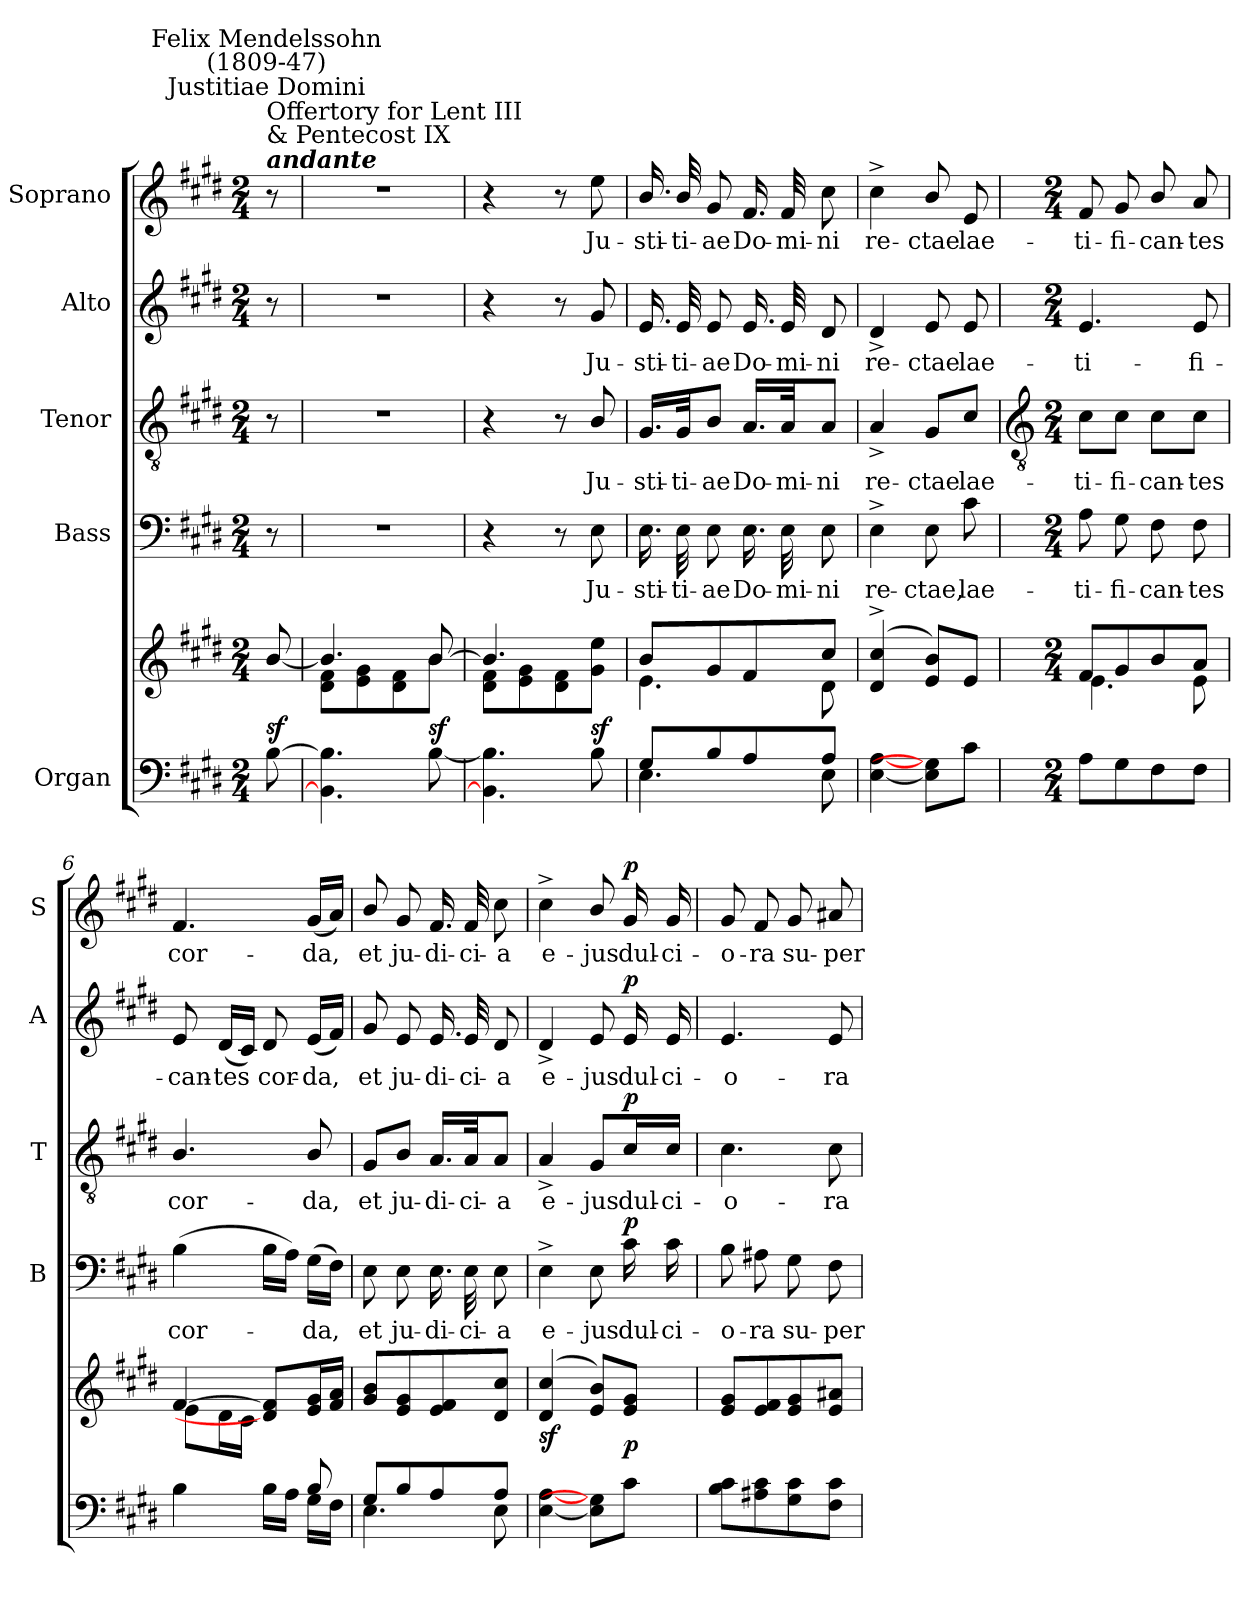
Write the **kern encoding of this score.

**kern	**kern	**dynam	**kern	**text	**dynam	**kern	**text	**dynam	**kern	**text	**dynam	**kern	**text	**dynam
*part5	*part5	*part5	*part4	*part4	*part4	*part3	*part3	*part3	*part2	*part2	*part2	*part1	*part1	*part1
*staff6	*staff5	*staff5/6	*staff4	*staff4	*staff4	*staff3	*staff3	*staff3	*staff2	*staff2	*staff2	*staff1	*staff1	*staff1
*I"Organ	*	*	*I"Bass	*	*	*I"Tenor	*	*	*I"Alto	*	*	*I"Soprano	*	*
*	*	*	*I'B	*	*	*I'T	*	*	*I'A	*	*	*I'S	*	*
*clefF4	*clefG2	*	*clefF4	*	*	*clefGv2	*	*	*clefG2	*	*	*clefG2	*	*
*k[f#c#g#d#]	*k[f#c#g#d#]	*	*k[f#c#g#d#]	*	*	*k[f#c#g#d#]	*	*	*k[f#c#g#d#]	*	*	*k[f#c#g#d#]	*	*
*E:	*E:	*	*E:	*	*	*E:	*	*	*E:	*	*	*E:	*	*
*M2/4	*M2/4	*	*M2/4	*	*	*M2/4	*	*	*M2/4	*	*	*M2/4	*	*
=	=	=	=	=	=	=	=	=	=	=	=	=	=	=
*^	*^	*	*	*	*	*	*	*	*	*	*	*	*	*
!	!	!	!	!	!	!	!	!	!	!	!	!	!	!LO:TX:a:Bi:t=andante	!	!
!	!	!	!	!	!	!	!	!	!	!	!	!	!	!LO:TX:a:t=Offertory for Lent III\n& Pentecost IX	!	!
!	!	!	!	!	!	!	!	!	!	!	!	!	!	!LO:TX:a:cj:t=Justitiae Domini	!	!
!	!	!	!	!	!	!	!	!	!	!	!	!	!	!LO:TX:a:cj:t=Felix Mendelssohn\n(1809-47)	!	!
!	!	!	!	!LO:DY:a=2	!	!	!	!	!	!	!	!	!	!	!	!
8ryy	[8B\	[8b/	8ryy	sf	8r	.	.	8r	.	.	8r	.	.	8r	.	.
=1	=1	=1	=1	=1	=1	=1	=1	=1	=1	=1	=1	=1	=1	=1	=1	=1
!LO:N:vis=1	!	!	!	!	!LO:N:vis=1	!	!	!LO:N:vis=1	!	!	!LO:N:vis=1	!	!	!LO:N:vis=1	!	!
2ryy	4.BB\] 4.B\]	4.b/]	8d#\ 8f#\L	.	2r	.	.	2r	.	.	2r	.	.	2r	.	.
.	.	.	8e\ 8g#\	.	.	.	.	.	.	.	.	.	.	.	.	.
.	.	.	8d#\ 8f#\	.	.	.	.	.	.	.	.	.	.	.	.	.
!	!	!	!	!LO:DY:a=2	!	!	!	!	!	!	!	!	!	!	!	!
.	[8B\	[8b/	8b\J	sf	.	.	.	.	.	.	.	.	.	.	.	.
=2	=2	=2	=2	=2	=2	=2	=2	=2	=2	=2	=2	=2	=2	=2	=2	=2
!LO:N:vis=1	!	!	!	!	!	!	!	!	!	!	!	!	!	!	!	!
2ryy	4.BB\] 4.B\]	4.b/]	8d#\ 8f#\L	.	4r	.	.	4r	.	.	4r	.	.	4r	.	.
.	.	.	8e\ 8g#\	.	.	.	.	.	.	.	.	.	.	.	.	.
.	.	.	8d#\ 8f#\	.	8r	.	.	8r	.	.	8r	.	.	8r	.	.
!	!	!	!	!LO:DY:a=2	!	!LO:LY:b	!	!	!LO:LY:b	!	!	!LO:LY:b	!	!	!LO:LY:b	!
.	8B\	8ryy	8g#\ 8ee\J	sf	8E	Ju-	.	8B/	Ju-	.	8g#	Ju-	.	8ee	Ju-	.
=3	=3	=3	=3	=3	=3	=3	=3	=3	=3	=3	=3	=3	=3	=3	=3	=3
!	!	!	!	!	!	!LO:LY:b	!	!	!LO:LY:b	!	!	!LO:LY:b	!	!	!LO:LY:b	!
8G#/L	4.E\	8b/L	4.e\	.	16.E	-sti-	.	16.G#/LL	-sti-	.	16.e	-sti-	.	16.b/	-sti-	.
!	!	!	!	!	!	!LO:LY:b	!	!	!LO:LY:b	!	!	!LO:LY:b	!	!	!LO:LY:b	!
.	.	.	.	.	32E	-ti-	.	32G#/Jk	-ti-	.	32e	-ti-	.	32b/	-ti-	.
!	!	!	!	!	!	!LO:LY:b	!	!	!LO:LY:b	!	!	!LO:LY:b	!	!	!LO:LY:b	!
8B/	.	8g#/	.	.	8E	-ae	.	8B/J	-ae	.	8e	-ae	.	8g#	-ae	.
!	!	!	!	!	!	!LO:LY:b	!	!	!LO:LY:b	!	!	!LO:LY:b	!	!	!LO:LY:b	!
8A/	.	8f#/	.	.	16.E	Do-	.	16.A/LL	Do-	.	16.e	Do-	.	16.f#	Do-	.
!	!	!	!	!	!	!LO:LY:b	!	!	!LO:LY:b	!	!	!LO:LY:b	!	!	!LO:LY:b	!
.	.	.	.	.	32E	-mi-	.	32A/Jk	-mi-	.	32e	-mi-	.	32f#	-mi-	.
!	!	!	!	!	!	!LO:LY:b	!	!	!LO:LY:b	!	!	!LO:LY:b	!	!	!LO:LY:b	!
8A/J	8E\	8cc#/J	8d#\	.	8E	-ni	.	8A/J	-ni	.	8d#	-ni	.	8cc#	-ni	.
=4	=4	=4	=4	=4	=4	=4	=4	=4	=4	=4	=4	=4	=4	=4	=4	=4
!LO:N:vis=1	!	!	!LO:N:vis=1	!	!	!LO:LY:b	!	!	!LO:LY:b	!	!	!LO:LY:b	!	!	!LO:LY:b	!
2ryy	[4E\ [4A\	(>4d#/^ 4cc#/^	2ryy	.	4E^	re-	.	4A^	re-	.	4d#^	re-	.	4cc#^	re-	.
!	!	!	!	!	!	!LO:LY:b	!	!	!LO:LY:b	!	!	!LO:LY:b	!	!	!LO:LY:b	!
.	8E\] 8G#\]L	8e/ 8b/L)	.	.	8E	-ctae,	.	8G#/L	-ctae	.	8e	-ctae	.	8b/	-ctae	.
!	!	!	!	!	!	!LO:LY:b	!	!	!LO:LY:b	!	!	!LO:LY:b	!	!	!LO:LY:b	!
.	8c#\J	8e/J	.	.	8c#	lae-	.	8c#/J	lae-	.	8e	lae-	.	8e	lae-	.
!!LO:LB:g=z
=5	=5	=5	=5	=5	=5	=5	=5	=5	=5	=5	=5	=5	=5	=5	=5	=5
*	*	*	*	*	*	*	*	*clefGv2	*	*	*	*	*	*	*	*
*M2/4	*	*M2/4	*	*	*M2/4	*	*	*M2/4	*	*	*M2/4	*	*	*M2/4	*	*
!LO:N:vis=1	!	!	!	!	!	!LO:LY:b	!	!	!LO:LY:b	!	!	!LO:LY:b	!	!	!LO:LY:b	!
2ryy	8A\L	8f#/L	4.e\	.	8A	-ti-	.	8c#\L	-ti-	.	4.e	-ti-	.	8f#	-ti-	.
!	!	!	!	!	!	!LO:LY:b	!	!	!LO:LY:b	!	!	!	!	!	!LO:LY:b	!
.	8G#\	8g#/	.	.	8G#	-fi-	.	8c#\J	-fi-	.	.	.	.	8g#	-fi-	.
!	!	!	!	!	!	!LO:LY:b	!	!	!LO:LY:b	!	!	!	!	!	!LO:LY:b	!
.	8F#\	8b/	.	.	8F#	-can-	.	8c#\L	-can-	.	.	.	.	8b/	-can-	.
!	!	!	!	!	!	!LO:LY:b	!	!	!LO:LY:b	!	!	!LO:LY:b	!	!	!LO:LY:b	!
.	8F#\J	8a/J	8e\	.	8F#	-tes	.	8c#\J	-tes	.	8e	-fi-	.	8a	-tes	.
=6	=6	=6	=6	=6	=6	=6	=6	=6	=6	=6	=6	=6	=6	=6	=6	=6
!	!	!	!	!	!	!LO:LY:b	!	!	!LO:LY:b	!	!	!LO:LY:b	!	!	!LO:LY:b	!
4.ryy	4B\	[4f#/	8e\L	.	(>4B	cor-	.	4.B/	cor-	.	8e	-can-	.	4.f#	cor-	.
!	!	!	!	!	!	!	!	!	!	!	!	!LO:LY:b	!	!	!	!
.	.	.	16d#\L	.	.	.	.	.	.	.	(<16d#LL	-tes	.	.	.	.
.	.	.	16c#\JJ	.	.	.	.	.	.	.	16c#JJ)	.	.	.	.	.
!	!	!	!	!	!	!	!	!	!	!	!	!LO:LY:b	!	!	!	!
.	16B\LL	8d#/] 8f#/]L	4ryy	.	16BLL	.	.	.	.	.	8d#	cor-	.	.	.	.
.	16A\JJ	.	.	.	16AJJ)	.	.	.	.	.	.	.	.	.	.	.
!	!	!	!	!	!	!LO:LY:b	!	!	!LO:LY:b	!	!	!LO:LY:b	!	!	!LO:LY:b	!
8B/	16G#\LL	16e/ 16g#/L	.	.	(>16G#LL	da,	.	8B/	-da,	.	(<16eLL	-da,	.	(<16g#LL	-da,	.
.	16F#\JJ	16f#/ 16a/JJ	.	.	16F#JJ)	.	.	.	.	.	16f#JJ)	.	.	16aJJ)	.	.
=7	=7	=7	=7	=7	=7	=7	=7	=7	=7	=7	=7	=7	=7	=7	=7	=7
!	!	!	!LO:N:vis=1	!	!	!LO:LY:b	!	!	!LO:LY:b	!	!	!LO:LY:b	!	!	!LO:LY:b	!
8G#/L	4.E\	8g#/ 8b/L	2ryy	.	8E	et	.	8G#/L	et	.	8g#	et	.	8b/	et	.
!	!	!	!	!	!	!LO:LY:b	!	!	!LO:LY:b	!	!	!LO:LY:b	!	!	!LO:LY:b	!
8B/	.	8e/ 8g#/	.	.	8E	ju-	.	8B/J	ju-	.	8e	ju-	.	8g#	ju-	.
!	!	!	!	!	!	!LO:LY:b	!	!	!LO:LY:b	!	!	!LO:LY:b	!	!	!LO:LY:b	!
8A/	.	8e/ 8f#/	.	.	16.E	-di-	.	16.A/LL	-di-	.	16.e	-di-	.	16.f#	-di-	.
!	!	!	!	!	!	!LO:LY:b	!	!	!LO:LY:b	!	!	!LO:LY:b	!	!	!LO:LY:b	!
.	.	.	.	.	32E	-ci-	.	32A/Jk	-ci-	.	32e	-ci-	.	32f#	-ci-	.
!	!	!	!	!	!	!LO:LY:b	!	!	!LO:LY:b	!	!	!LO:LY:b	!	!	!LO:LY:b	!
8A/J	8E\	8d#/ 8cc#/J	.	.	8E	-a	.	8A/J	-a	.	8d#	-a	.	8cc#	-a	.
=8	=8	=8	=8	=8	=8	=8	=8	=8	=8	=8	=8	=8	=8	=8	=8	=8
!LO:N:vis=1	!	!	!LO:N:vis=1	!LO:DY:b	!	!LO:LY:b	!	!	!LO:LY:b	!	!	!LO:LY:b	!	!	!LO:LY:b	!
2ryy	[4E\ [4A\	(>4d#/ 4cc#/	2ryy	sf	4E^	e-	.	4A^	e-	.	4d#^	e-	.	4cc#^	e-	.
!	!	!	!	!	!	!LO:LY:b	!	!	!LO:LY:b	!	!	!LO:LY:b	!	!	!LO:LY:b	!
.	8E\] 8G#\]L	8e/ 8b/L)	.	.	8E	-jus	.	8G#/L	-jus	.	8e	-jus	.	8b/	-jus	.
!	!	!	!	!LO:DY:b	!	!LO:LY:b	!LO:DY:b	!	!LO:LY:b	!LO:DY:b	!	!LO:LY:b	!LO:DY:b	!	!LO:LY:b	!LO:DY:b
.	8c#\J	8e/ 8g#/J	.	p	16c#	dul-	p	16c#/L	dul-	p	16e	dul-	p	16g#	dul-	p
!	!	!	!	!	!	!LO:LY:b	!	!	!LO:LY:b	!	!	!LO:LY:b	!	!	!LO:LY:b	!
.	.	.	.	.	16c#	-ci-	.	16c#/JJ	-ci-	.	16e	-ci-	.	16g#	-ci-	.
=9	=9	=9	=9	=9	=9	=9	=9	=9	=9	=9	=9	=9	=9	=9	=9	=9
!LO:N:vis=1	!	!	!LO:N:vis=1	!	!	!LO:LY:b	!	!	!LO:LY:b	!	!	!LO:LY:b	!	!	!LO:LY:b	!
2ryy	8B\ 8c#\L	8e/ 8g#/L	2ryy	.	8B	-o-	.	4.c#	-o-	.	4.e	-o-	.	8g#	-o-	.
!	!	!	!	!	!	!LO:LY:b	!	!	!	!	!	!	!	!	!LO:LY:b	!
.	8A#X\ 8c#\	8e/ 8f#/	.	.	8A#X	-ra	.	.	.	.	.	.	.	8f#	-ra	.
!	!	!	!	!	!	!LO:LY:b	!	!	!	!	!	!	!	!	!LO:LY:b	!
.	8G#\ 8c#\	8e/ 8g#/	.	.	8G#	su-	.	.	.	.	.	.	.	8g#	su-	.
!	!	!	!	!	!	!LO:LY:b	!	!	!LO:LY:b	!	!	!LO:LY:b	!	!	!LO:LY:b	!
.	8F#\ 8c#\J	8e/ 8a#X/J	.	.	8F#	-per	.	8c#	-ra	.	8e	-ra	.	8a#X	-per	.
*v	*v	*	*	*	*	*	*	*	*	*	*	*	*	*	*	*
*	*v	*v	*	*	*	*	*	*	*	*	*	*	*	*	*
=	=	=	=	=	=	=	=	=	=	=	=	=	=	=
*-	*-	*-	*-	*-	*-	*-	*-	*-	*-	*-	*-	*-	*-	*-
